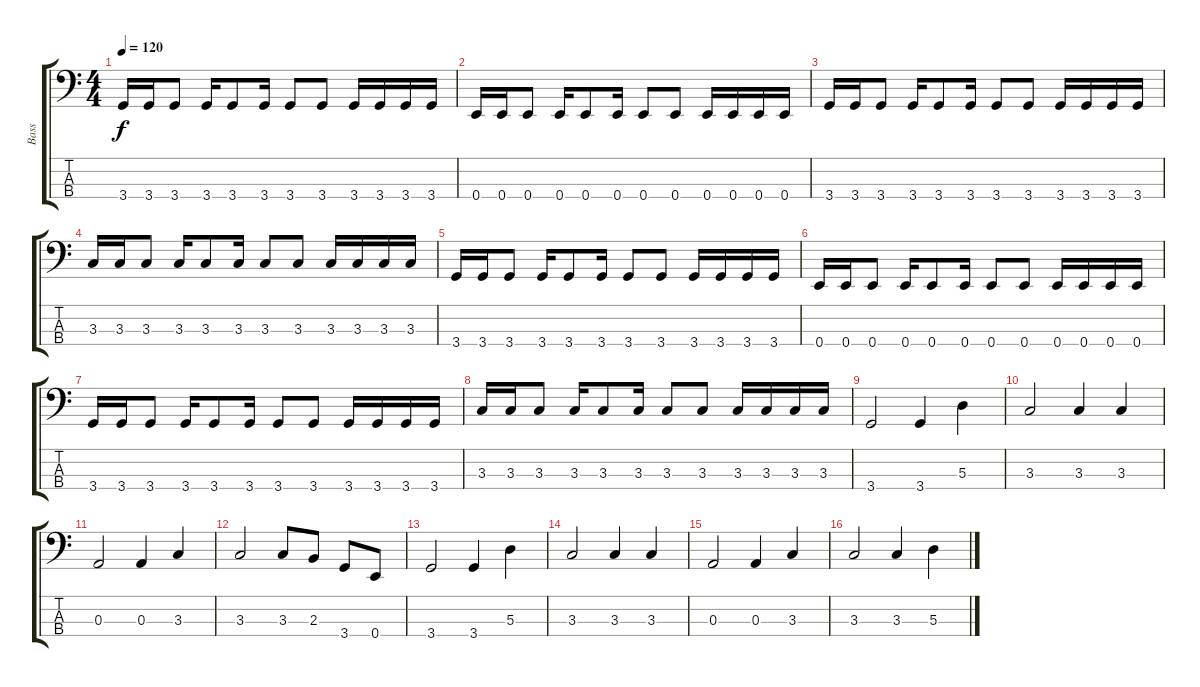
\track ("Bass" "Bass") {instrument electricbassfinger}
\staff {score tabs}
\tuning (G2 D2 A1 E1) {hide}
\ts (4 4)
\tempo 120
\clef f4
\ks c
3.4.16{dy f} 3.4.16 3.4.8 3.4.16 3.4.8 3.4.16 3.4.8 3.4.8 3.4.16 3.4.16 3.4.16 3.4.16 |
0.4.16 0.4.16 0.4.8 0.4.16 0.4.8 0.4.16 0.4.8 0.4.8 0.4.16 0.4.16 0.4.16 0.4.16 |
3.4.16 3.4.16 3.4.8 3.4.16 3.4.8 3.4.16 3.4.8 3.4.8 3.4.16 3.4.16 3.4.16 3.4.16 |
3.3.16 3.3.16 3.3.8 3.3.16 3.3.8 3.3.16 3.3.8 3.3.8 3.3.16 3.3.16 3.3.16 3.3.16 |
3.4.16 3.4.16 3.4.8 3.4.16 3.4.8 3.4.16 3.4.8 3.4.8 3.4.16 3.4.16 3.4.16 3.4.16 |
0.4.16 0.4.16 0.4.8 0.4.16 0.4.8 0.4.16 0.4.8 0.4.8 0.4.16 0.4.16 0.4.16 0.4.16 |
3.4.16 3.4.16 3.4.8 3.4.16 3.4.8 3.4.16 3.4.8 3.4.8 3.4.16 3.4.16 3.4.16 3.4.16 |
3.3.16 3.3.16 3.3.8 3.3.16 3.3.8 3.3.16 3.3.8 3.3.8 3.3.16 3.3.16 3.3.16 3.3.16 |
3.4.2 3.4.4 5.3.4 |
3.3.2 3.3.4 3.3.4 |
0.3.2 0.3.4 3.3.4 |
3.3.2 3.3.8 2.3.8 3.4.8 0.4.8 |
3.4.2 3.4.4 5.3.4 |
3.3.2 3.3.4 3.3.4 |
0.3.2 0.3.4 3.3.4 |
3.3.2 3.3.4 5.3.4
